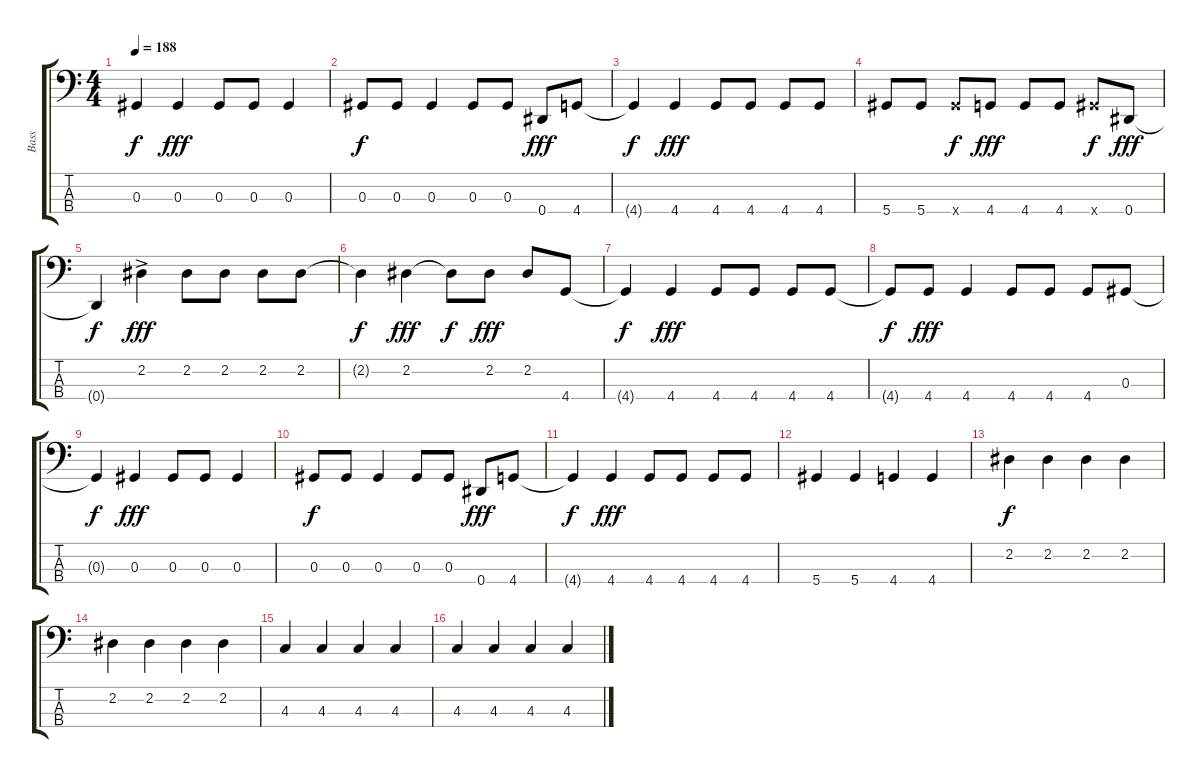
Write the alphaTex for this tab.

\track ("Bass" "Bass") {instrument electricbassfinger}
\staff {score tabs}
\tuning (Gb2 Db2 Ab1 Eb1) {hide}
\ts (4 4)
\tempo 188
\clef f4
\ks c
0.3{t}.4{dy f} 0.3.4{dy fff} 0.3.8 0.3.8 0.3.4 |
0.3.8{dy f} 0.3.8 0.3.4 0.3.8 0.3.8 0.4.8{dy fff} 4.4.8 |
4.4{t}.4{dy f} 4.4.4{dy fff} 4.4.8 4.4.8 4.4.8 4.4.8 |
5.4.8 5.4.8 5.4{x}.8{dy f} 4.4.8{dy fff} 4.4.8 4.4.8 5.4{x}.8{dy f} 0.4.8{dy fff} |
0.4{t}.4{dy f} 2.2{ac}.4{dy fff} 2.2.8 2.2.8 2.2.8 2.2.8 |
2.2{t}.4{dy f} 2.2.4{dy fff} 2.2{t}.8{dy f} 2.2.8{dy fff} 2.2.8 4.4.8 |
4.4{t}.4{dy f} 4.4.4{dy fff} 4.4.8 4.4.8 4.4.8 4.4.8 |
4.4{t}.8{dy f} 4.4.8{dy fff} 4.4.4 4.4.8 4.4.8 4.4.8 0.3.8 |
0.3{t}.4{dy f} 0.3.4{dy fff} 0.3.8 0.3.8 0.3.4 |
0.3.8{dy f} 0.3.8 0.3.4 0.3.8 0.3.8 0.4.8{dy fff} 4.4.8 |
4.4{t}.4{dy f} 4.4.4{dy fff} 4.4.8 4.4.8 4.4.8 4.4.8 |
5.4.4 5.4.4 4.4.4 4.4.4 |
2.2.4{dy f} 2.2.4 2.2.4 2.2.4 |
2.2.4 2.2.4 2.2.4 2.2.4 |
4.3.4 4.3.4 4.3.4 4.3.4 |
4.3.4 4.3.4 4.3.4 4.3.4
